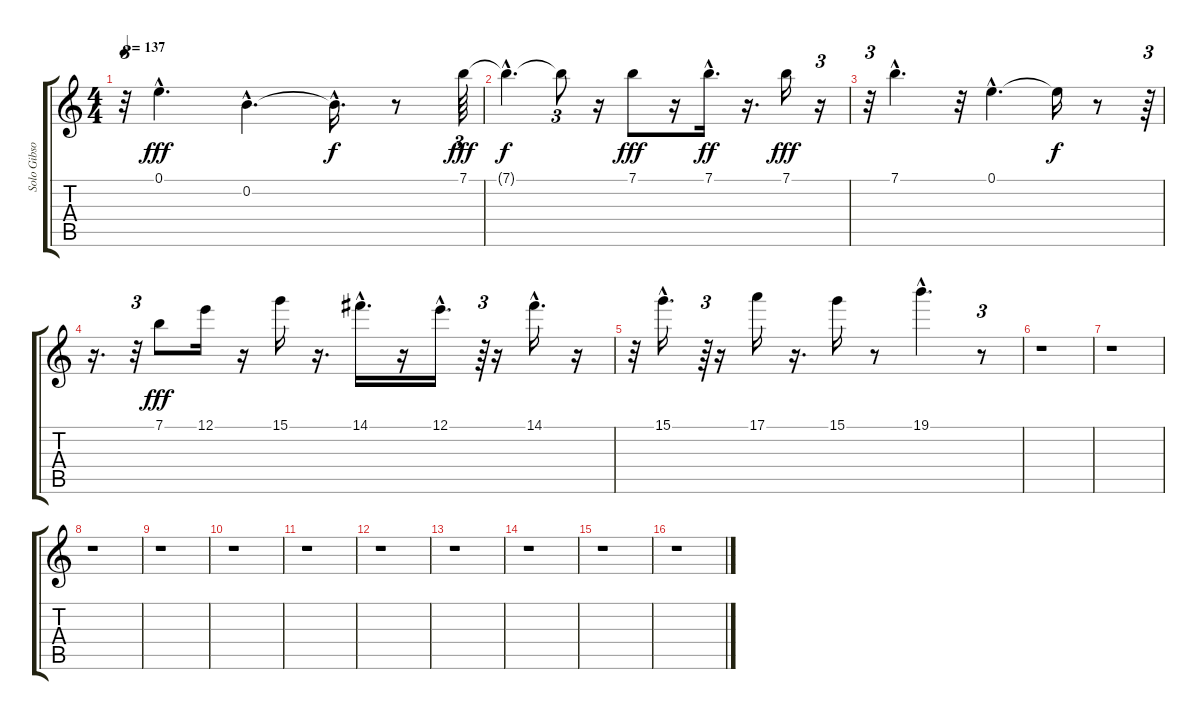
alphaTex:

\track ("Solo Gibson" "Solo Gibso") {instrument distortionguitar}
\staff {score tabs}
\tuning (E4 B3 G3 D3 A2 E2) {hide}
\ts (4 4)
\tempo 137
\clef g2
\ks c
r.32{tu (3 2) dy fff} 0.1{hac}.4{d} 0.2{hac}.4{d} 0.2{hac t}.16{d dy f} r.8 7.1.64{tu (3 2) dy fff} |
7.1{hac t}.4{d dy f} 7.1{t}.8{tu (3 2)} r.16 7.1.8{dy fff} r.16 7.1{hac}.16{d dy ff} r.16{d} 7.1.16{dy fff} r.16{tu (3 2)} |
r.32{tu (3 2)} 7.1{hac}.4{d} r.32 0.1{hac}.4{d} 0.1{t}.16{dy f} r.8 r.64{tu (3 2)} |
r.16{d} r.32{tu (3 2)} 7.1.8{dy fff} 12.1.16 r.16 15.1.16 r.16{d} 14.1{hac}.16{d} r.16 12.1{hac}.16{d} r.64{tu (3 2)} r.16 14.1{hac}.16{d} r.16 |
r.32 15.1{hac}.16{d} r.64{tu (3 2)} r.16 17.1.16 r.16{d} 15.1.16 r.8 19.1{hac}.4{d} r.8{tu (3 2)} |
r.1 |
r.1 |
r.1 |
r.1 |
r.1 |
r.1 |
r.1 |
r.1 |
r.1 |
r.1 |
r.1
